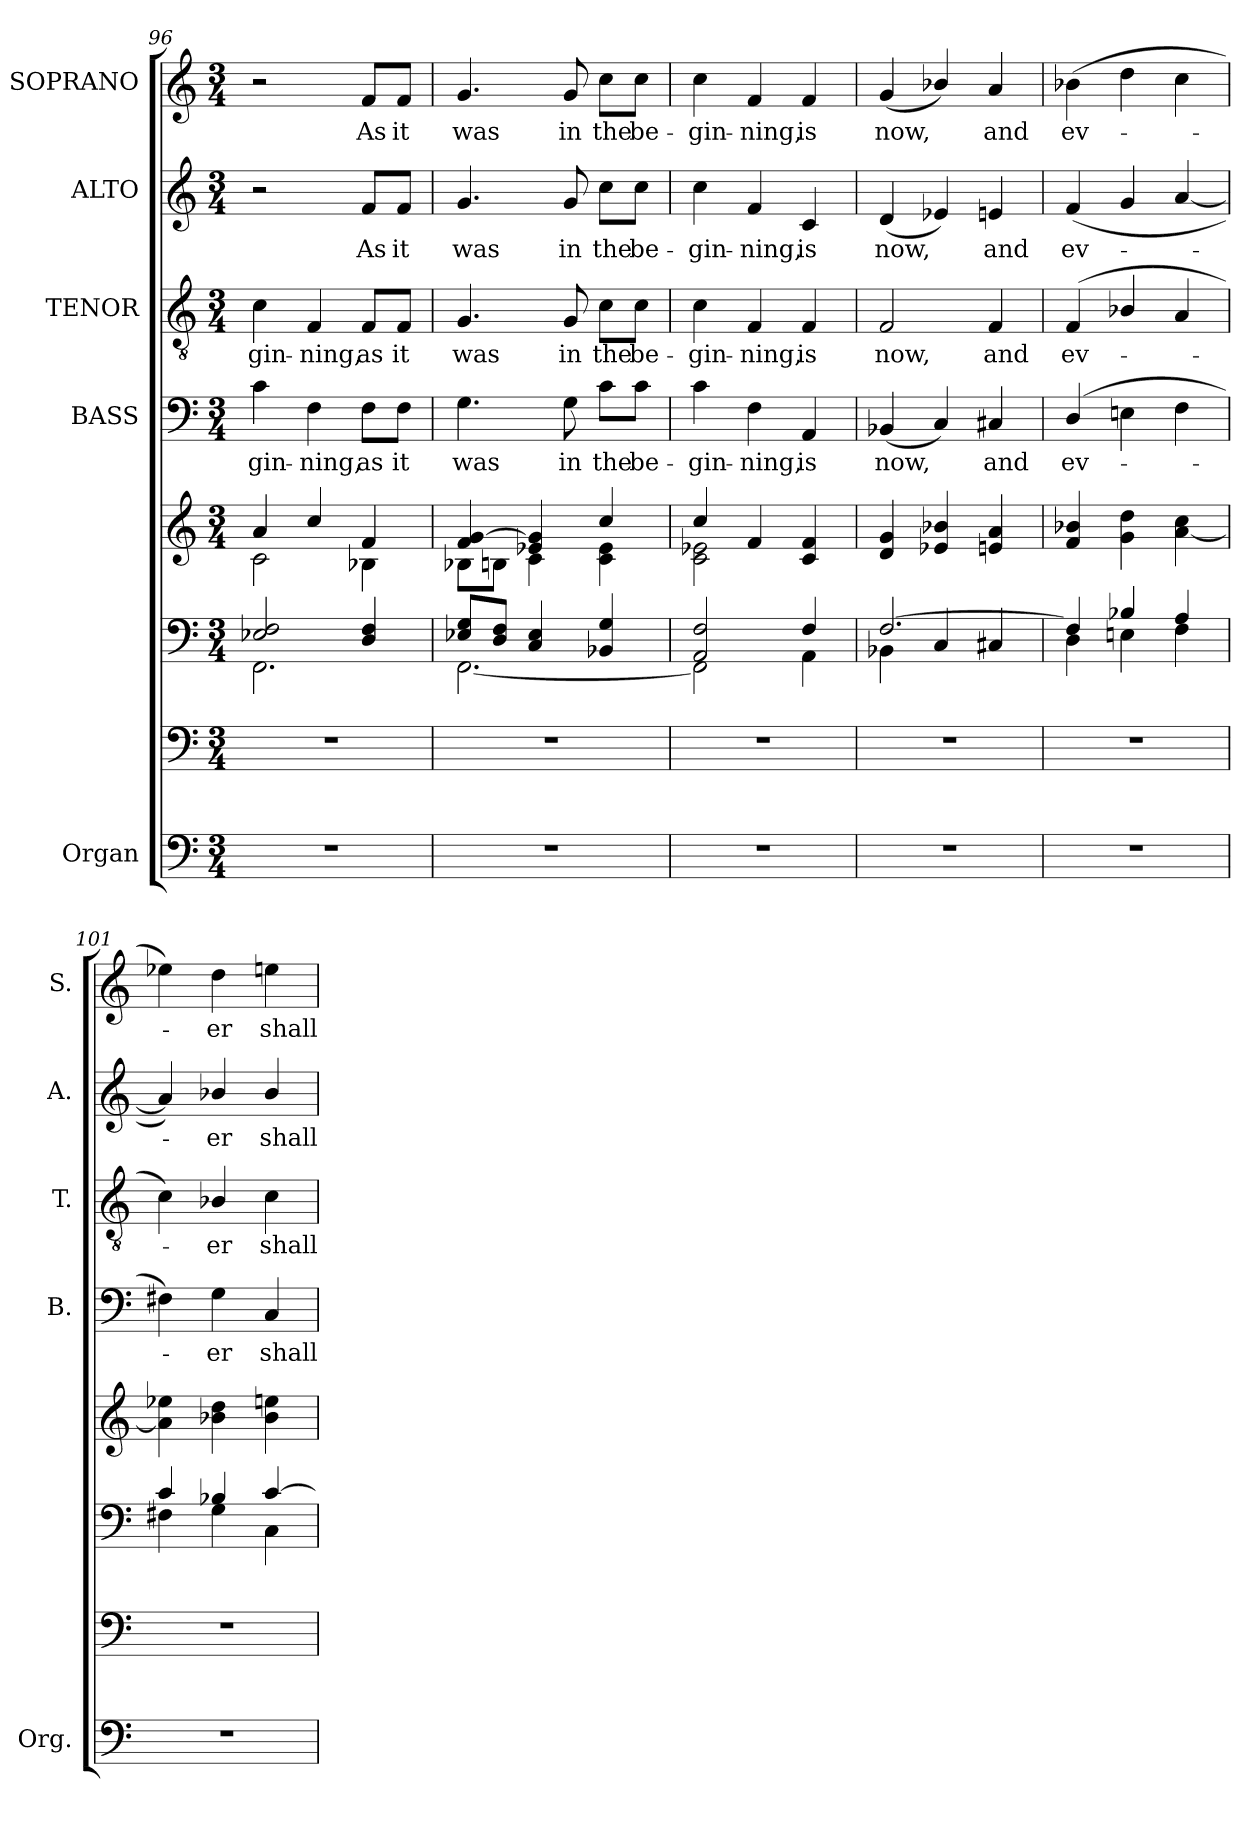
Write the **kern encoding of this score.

**kern	**kern	**kern	**kern	**kern	**text	**kern	**text	**kern	**text	**kern	**text
*part5	*part5	*part5	*part5	*part4	*part4	*part3	*part3	*part2	*part2	*part1	*part1
*staff8	*staff7	*staff6	*staff5	*staff4	*staff4	*staff3	*staff3	*staff2	*staff2	*staff1	*staff1
*I"Organ	*	*	*	*I"BASS	*	*I"TENOR	*	*I"ALTO	*	*I"SOPRANO	*
*I'Org.	*	*	*	*I'B.	*	*I'T.	*	*I'A.	*	*I'S.	*
*clefF4	*clefF4	*clefF4	*clefG2	*clefF4	*	*clefGv2	*	*clefG2	*	*clefG2	*
*	*	*	*	*	*	*ITrd7c12	*	*	*	*	*
*k[]	*k[]	*k[]	*k[]	*k[]	*	*k[]	*	*k[]	*	*k[]	*
*C:	*C:	*C:	*C:	*C:	*	*C:	*	*C:	*	*C:	*
*M3/4	*M3/4	*M3/4	*M3/4	*M3/4	*	*M3/4	*	*M3/4	*	*M3/4	*
=96	=96	=96	=96	=96	=96	=96	=96	=96	=96	=96	=96
!LO:N:vis=1	!LO:N:vis=1	!	!	!	!	!	!	!	!	!	!
*	*	*^	*^	*	*	*	*	*	*	*	*
!	!	!	!	!	!	!	!LO:LY:b:color=#000000	!	!	!	!	!	!
!	!	!	!	!	!	!	!	!	!LO:LY:b:color=#000000	!	!	!	!
2.r	2.r	2E-Xi/ 2Fi	2.FFi\	4ai/	2ci\	4ci\	-gin-	4Ci\	-gin-	2r	.	2r	.
!	!	!	!	!	!	!	!LO:LY:b:color=#000000	!	!	!	!	!	!
!	!	!	!	!	!	!	!	!	!LO:LY:b:color=#000000	!	!	!	!
.	.	.	.	4cci/	.	4Fi\	-ning,	4FFi/	-ning,	.	.	.	.
!	!	!	!	!	!	!	!LO:LY:b:color=#000000	!	!	!	!	!	!
!	!	!	!	!	!	!	!	!	!LO:LY:b:color=#000000	!	!	!	!
!	!	!	!	!	!	!	!	!	!	!	!LO:LY:b:color=#000000	!	!
!	!	!	!	!	!	!	!	!	!	!	!	!	!LO:LY:b:color=#000000
.	.	4Di/ 4Fi	.	4fi/	4B-i\	8Fi\L	as	8FFi/L	as	8fi/L	As	8fi/L	As
!	!	!	!	!	!	!	!LO:LY:b:color=#000000	!	!	!	!	!	!
!	!	!	!	!	!	!	!	!	!LO:LY:b:color=#000000	!	!	!	!
!	!	!	!	!	!	!	!	!	!	!	!LO:LY:b:color=#000000	!	!
!	!	!	!	!	!	!	!	!	!	!	!	!	!LO:LY:b:color=#000000
.	.	.	.	.	.	8Fi\J	it	8FFi/J	it	8fi/J	it	8fi/J	it
=97	=97	=97	=97	=97	=97	=97	=97	=97	=97	=97	=97	=97	=97
!LO:N:vis=1	!LO:N:vis=1	!	!	!	!	!	!	!	!	!	!	!	!
!	!	!	!	!	!	!	!LO:LY:b:color=#000000	!	!	!	!	!	!
!	!	!	!	!	!	!	!	!	!LO:LY:b:color=#000000	!	!	!	!
!	!	!	!	!	!	!	!	!	!	!	!LO:LY:b:color=#000000	!	!
!	!	!	!	!	!	!	!	!	!	!	!	!	!LO:LY:b:color=#000000
2.r	2.r	8E-i/ 8GiL	[2.FFi\	4fi/ [4gi	8B-i\L	4.Gi\	was	4.GGi/	was	4.gi/	was	4.gi/	was
.	.	8Di/ 8FiJ	.	.	8Bni\J	.	.	.	.	.	.	.	.
.	.	4Ci/ 4E-i	.	4e-i/ 4gi]	4ci\	.	.	.	.	.	.	.	.
!	!	!	!	!	!	!	!LO:LY:b:color=#000000	!	!	!	!	!	!
!	!	!	!	!	!	!	!	!	!LO:LY:b:color=#000000	!	!	!	!
!	!	!	!	!	!	!	!	!	!	!	!LO:LY:b:color=#000000	!	!
!	!	!	!	!	!	!	!	!	!	!	!	!	!LO:LY:b:color=#000000
.	.	.	.	.	.	8Gi\	in	8GGi/	in	8gi/	in	8gi/	in
!	!	!	!	!	!	!	!LO:LY:b:color=#000000	!	!	!	!	!	!
!	!	!	!	!	!	!	!	!	!LO:LY:b:color=#000000	!	!	!	!
!	!	!	!	!	!	!	!	!	!	!	!LO:LY:b:color=#000000	!	!
!	!	!	!	!	!	!	!	!	!	!	!	!	!LO:LY:b:color=#000000
.	.	4BB-Xi/ 4Gi	.	4cci/	4ci\ 4e-i	8ci\L	the	8Ci\L	the	8cci\L	the	8cci\L	the
!	!	!	!	!	!	!	!LO:LY:b:color=#000000	!	!	!	!	!	!
!	!	!	!	!	!	!	!	!	!LO:LY:b:color=#000000	!	!	!	!
!	!	!	!	!	!	!	!	!	!	!	!LO:LY:b:color=#000000	!	!
!	!	!	!	!	!	!	!	!	!	!	!	!	!LO:LY:b:color=#000000
.	.	.	.	.	.	8ci\J	be-	8Ci\J	be-	8cci\J	be-	8cci\J	be-
=98	=98	=98	=98	=98	=98	=98	=98	=98	=98	=98	=98	=98	=98
!LO:N:vis=1	!LO:N:vis=1	!	!	!	!	!	!	!	!	!	!	!	!
!	!	!	!	!	!	!	!LO:LY:b:color=#000000	!	!	!	!	!	!
!	!	!	!	!	!	!	!	!	!LO:LY:b:color=#000000	!	!	!	!
!	!	!	!	!	!	!	!	!	!	!	!LO:LY:b:color=#000000	!	!
!	!	!	!	!	!	!	!	!	!	!	!	!	!LO:LY:b:color=#000000
2.r	2.r	2AAi/ 2Fi	2FFi\]	4cci/	2ci\ 2e-i	4ci\	-gin-	4Ci\	-gin-	4cci\	-gin-	4cci\	-gin-
!	!	!	!	!	!	!	!LO:LY:b:color=#000000	!	!	!	!	!	!
!	!	!	!	!	!	!	!	!	!LO:LY:b:color=#000000	!	!	!	!
!	!	!	!	!	!	!	!	!	!	!	!LO:LY:b:color=#000000	!	!
!	!	!	!	!	!	!	!	!	!	!	!	!	!LO:LY:b:color=#000000
.	.	.	.	4fi/	.	4Fi\	-ning,	4FFi/	-ning,	4fi/	-ning,	4fi/	-ning,
!	!	!	!	!	!	!	!LO:LY:b:color=#000000	!	!	!	!	!	!
!	!	!	!	!	!	!	!	!	!LO:LY:b:color=#000000	!	!	!	!
!	!	!	!	!	!	!	!	!	!	!	!LO:LY:b:color=#000000	!	!
!	!	!	!	!	!	!	!	!	!	!	!	!	!LO:LY:b:color=#000000
.	.	4Fi/	4AAi\	4ci/ 4fi	4ryy	4AAi/	is	4FFi/	is	4ci/	is	4fi/	is
=99	=99	=99	=99	=99	=99	=99	=99	=99	=99	=99	=99	=99	=99
!LO:N:vis=1	!LO:N:vis=1	!	!	!	!	!	!	!	!	!	!	!	!
*	*	*	*	*v	*v	*	*	*	*	*	*	*	*
*	*	*	*	*^	*	*	*	*	*	*	*	*
!	!	!	!	!	!	!	!LO:LY:b:color=#000000	!	!	!	!	!	!
*	*	*	*	*v	*v	*	*	*	*	*	*	*	*
*	*	*	*	*^	*	*	*	*	*	*	*	*
!	!	!	!	!	!	!	!	!	!LO:LY:b:color=#000000	!	!	!	!
*	*	*	*	*v	*v	*	*	*	*	*	*	*	*
*	*	*	*	*^	*	*	*	*	*	*	*	*
!	!	!	!	!	!	!	!	!	!	!	!LO:LY:b:color=#000000	!	!
*	*	*	*	*v	*v	*	*	*	*	*	*	*	*
*	*	*	*	*^	*	*	*	*	*	*	*	*
!	!	!	!	!	!	!	!	!	!	!	!	!	!LO:LY:b:color=#000000
*	*	*	*	*v	*v	*	*	*	*	*	*	*	*
2.r	2.r	[2.Fi/	4BB-i\	4di/ 4gi	(4BB-i/	now,	2FFi/	now,	(4di/	now,	(4gi/	now,
.	.	.	4Ci/	4e-i/ 4b-i	4Ci/)	.	.	.	4e-i/)	.	4b-i/)	.
!	!	!	!	!	!	!LO:LY:b:color=#000000	!	!	!	!	!	!
!	!	!	!	!	!	!	!	!LO:LY:b:color=#000000	!	!	!	!
!	!	!	!	!	!	!	!	!	!	!LO:LY:b:color=#000000	!	!
!	!	!	!	!	!	!	!	!	!	!	!	!LO:LY:b:color=#000000
.	.	.	4C#Xi/	4eni/ 4ai	4C#Xi/	and	4FFi/	and	4eni/	and	4ai/	and
=100	=100	=100	=100	=100	=100	=100	=100	=100	=100	=100	=100	=100
!LO:N:vis=1	!LO:N:vis=1	!	!	!	!	!	!	!	!	!	!	!
!	!	!	!	!	!	!LO:LY:b:color=#000000	!	!	!	!	!	!
!	!	!	!	!	!	!	!	!LO:LY:b:color=#000000	!	!	!	!
!	!	!	!	!	!	!	!	!	!	!LO:LY:b:color=#000000	!	!
!	!	!	!	!	!	!	!	!	!	!	!	!LO:LY:b:color=#000000
2.r	2.r	4Fi/]	4Di\	4fi/ 4b-i	(4Di/	ev-	(4FFi/	ev-	(4fi/	ev-	(4b-i\	ev-
.	.	4B-i/	4Eni\	4gi\ 4ddi	4Eni\	.	4BB-i/	.	4gi/	.	4ddi\	.
.	.	4Ai/	4Fi\	[4ai\ 4cci	4Fi\	.	4AAi/	.	[4ai/	.	4cci\	.
=101	=101	=101	=101	=101	=101	=101	=101	=101	=101	=101	=101	=101
!LO:N:vis=1	!LO:N:vis=1	!	!	!	!	!	!	!	!	!	!	!
2.r	2.r	4ci/	4F#Xi\	4ai\] 4ee-i	4F#Xi\)	.	4Ci\)	.	4ai/])	.	4ee-i\)	.
!	!	!	!	!	!	!LO:LY:b:color=#000000	!	!	!	!	!	!
!	!	!	!	!	!	!	!	!LO:LY:b:color=#000000	!	!	!	!
!	!	!	!	!	!	!	!	!	!	!LO:LY:b:color=#000000	!	!
!	!	!	!	!	!	!	!	!	!	!	!	!LO:LY:b:color=#000000
.	.	4B-i/	4Gi\	4b-i\ 4ddi	4Gi\	-er	4BB-i/	-er	4b-i/	-er	4ddi\	-er
!	!	!	!	!	!	!LO:LY:b:color=#000000	!	!	!	!	!	!
!	!	!	!	!	!	!	!	!LO:LY:b:color=#000000	!	!	!	!
!	!	!	!	!	!	!	!	!	!	!LO:LY:b:color=#000000	!	!
!	!	!	!	!	!	!	!	!	!	!	!	!LO:LY:b:color=#000000
.	.	[4ci/	4Ci\	4b-i\ 4eeni	4Ci/	shall	4Ci\	shall	4b-i/	shall	4eeni\	shall
*	*	*v	*v	*	*	*	*	*	*	*	*	*
=	=	=	=	=	=	=	=	=	=	=	=
*-	*-	*-	*-	*-	*-	*-	*-	*-	*-	*-	*-
